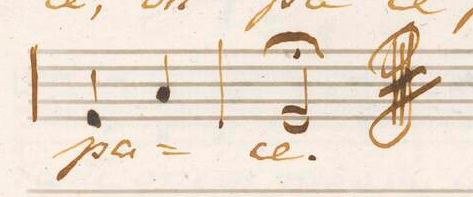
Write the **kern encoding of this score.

**kern	**text	**dynam
*I"Basso.	*	*
*clefF4	*	*
*k[f#]	*	*
*M2/4	*	*
4GG/	pa-	.
4C/	.	.
=56	=56	=56
2GG;>/	-ce.	.
==	==	==
*-	*-	*-
